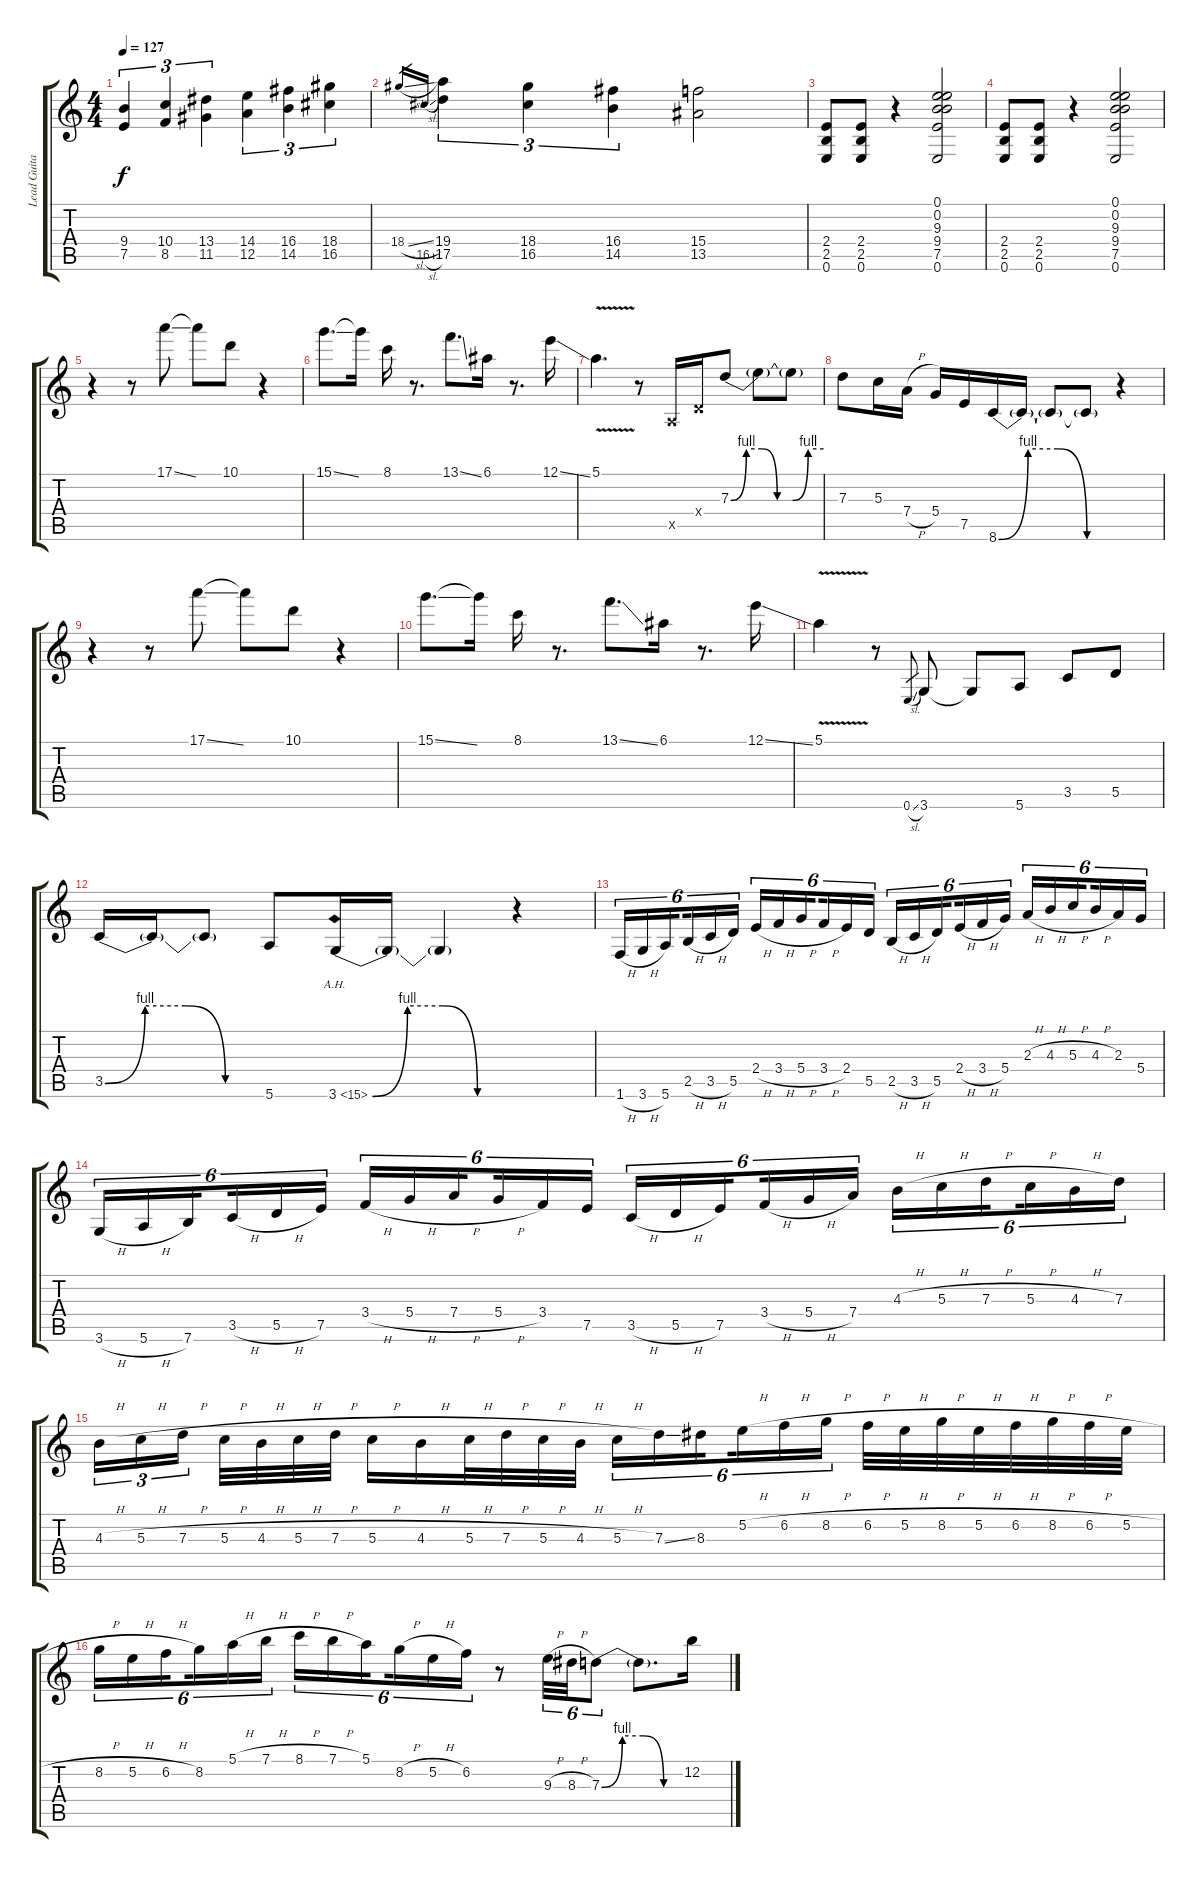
\track ("Lead Guitar" "Lead Guita") {instrument distortionguitar}
\staff {score tabs}
\tuning (E4 B3 G3 D3 A2 E2) {hide}
\ts (4 4)
\tempo 127
\clef g2
\ks c
(9.4 7.5).4{tu (3 2) dy f} (10.4 8.5).4{tu (3 2)} (13.4 11.5).4{tu (3 2)} (14.4 12.5).4{tu (3 2)} (16.4 14.5).4{tu (3 2)} (18.4 16.5).4{tu (3 2)} |
18.4{sl}.16{gr} 16.5{sl}.16{gr} (19.4 17.5).4{tu (3 2)} (18.4 16.5).4{tu (3 2)} (16.4 14.5).4{tu (3 2)} (15.4 13.5).2 |
(2.4 2.5 0.6).8{volume 14 instrument distortionguitar} (2.4 2.5 0.6).8 r.4 (0.1 0.2 9.3 9.4 7.5 0.6).2 |
(2.4 2.5 0.6).8 (2.4 2.5 0.6).8 r.4 (0.1 0.2 9.3 9.4 7.5 0.6).2 |
r.4 r.8 17.1{ss}.8 17.1{t}.8 10.1.8 r.4 |
15.1{ss}.8{d} 15.1{t}.16 8.1.16 r.8{d} 13.1{ss}.8{d} 6.1.16 r.8{d} 12.1{ss}.16 |
5.1{v}.4{d} r.8 0.5{x}.16 0.4{x}.16 7.3{be (custom 0 0 10 4 20 4 30 0 40 0 50 4 60 4)}.8 7.3{t}.8 7.3{t}.8 |
7.3.8 5.3.16 7.4{h}.16 5.4.16 7.5.16 8.6{be (custom 0 0 15 4 30 4 45 0 60 0)}.16 8.6{t}.16 8.6{t}.8 8.6{t}.8 r.4 |
r.4 r.8 17.1{ss}.8 17.1{t}.8 10.1.8 r.4 |
15.1{ss}.8{d} 15.1{t}.16 8.1.16 r.8{d} 13.1{ss}.8{d} 6.1.16 r.8{d} 12.1{ss}.16 |
5.1{v}.4 r.8 0.6{sl}.8{gr} 3.6.8 3.6{t}.8 5.6.8 3.5.8 5.5.8 |
3.5{be (custom 0 0 15 4 30 4 45 0 60 0)}.16 3.5{t}.16 3.5{t}.8 5.6.8 3.6{be (custom 0 0 15 4 30 4 45 0 60 0) ah 12}.16 3.6{t}.16 3.6{t}.4 r.4 |
1.6{h}.16{tu (6 4)} 3.6{h}.16{tu (6 4)} 5.6.16{tu (6 4) beam splitsecondary} 2.5{h}.16{tu (6 4)} 3.5{h}.16{tu (6 4)} 5.5.16{tu (6 4)} 2.4{h}.16{tu (6 4)} 3.4{h}.16{tu (6 4)} 5.4{h}.16{tu (6 4) beam splitsecondary} 3.4{h}.16{tu (6 4)} 2.4.16{tu (6 4)} 5.5.16{tu (6 4)} 2.5{h}.16{tu (6 4)} 3.5{h}.16{tu (6 4)} 5.5.16{tu (6 4) beam splitsecondary} 2.4{h}.16{tu (6 4)} 3.4{h}.16{tu (6 4)} 5.4.16{tu (6 4)} 2.3{h}.16{tu (6 4)} 4.3{h}.16{tu (6 4)} 5.3{h}.16{tu (6 4) beam splitsecondary} 4.3{h}.16{tu (6 4)} 2.3.16{tu (6 4)} 5.4.16{tu (6 4)} |
3.6{h}.16{tu (6 4)} 5.6{h}.16{tu (6 4)} 7.6.16{tu (6 4) beam splitsecondary} 3.5{h}.16{tu (6 4)} 5.5{h}.16{tu (6 4)} 7.5.16{tu (6 4)} 3.4{h}.16{tu (6 4)} 5.4{h}.16{tu (6 4)} 7.4{h}.16{tu (6 4) beam splitsecondary} 5.4{h}.16{tu (6 4)} 3.4.16{tu (6 4)} 7.5.16{tu (6 4)} 3.5{h}.16{tu (6 4)} 5.5{h}.16{tu (6 4)} 7.5.16{tu (6 4) beam splitsecondary} 3.4{h}.16{tu (6 4)} 5.4{h}.16{tu (6 4)} 7.4.16{tu (6 4)} 4.3{h}.16{tu (6 4)} 5.3{h}.16{tu (6 4)} 7.3{h}.16{tu (6 4) beam splitsecondary} 5.3{h}.16{tu (6 4)} 4.3{h}.16{tu (6 4)} 7.3.16{tu (6 4)} |
4.3{h}.16{tu (3 2)} 5.3{h}.16{tu (3 2)} 7.3{h}.16{tu (3 2) beam splitsecondary} 5.3{h}.32 4.3{h}.32 5.3{h}.32 7.3{h}.32 5.3{h}.16 4.3{h}.16 5.3{h}.32 7.3{h}.32 5.3{h}.32 4.3{h}.32 5.3{h}.16{tu (6 4)} 7.3{ss}.16{tu (6 4)} 8.3.16{tu (6 4) beam splitsecondary} 5.2{h}.16{tu (6 4)} 6.2{h}.16{tu (6 4)} 8.2{h}.16{tu (6 4)} 6.2{h}.32 5.2{h}.32 8.2{h}.32 5.2{h}.32 6.2{h}.32 8.2{h}.32 6.2{h}.32 5.2{h}.32 |
8.2{h}.16{tu (6 4)} 5.2{h}.16{tu (6 4)} 6.2{h}.16{tu (6 4) beam splitsecondary} 8.2.16{tu (6 4)} 5.1{h}.16{tu (6 4)} 7.1{h}.16{tu (6 4)} 8.1{h}.16{tu (6 4)} 7.1{h}.16{tu (6 4)} 5.1.16{tu (6 4) beam splitsecondary} 8.2{h}.16{tu (6 4)} 5.2{h}.16{tu (6 4)} 6.2.16{tu (6 4)} r.8 9.3{h}.32{tu (6 4)} 8.3{h}.32{tu (6 4)} 7.3{be (custom 0 0 15 4 30 4 45 0 60 0)}.8{tu (6 4)} 7.3{t}.8{d} 12.2.16
